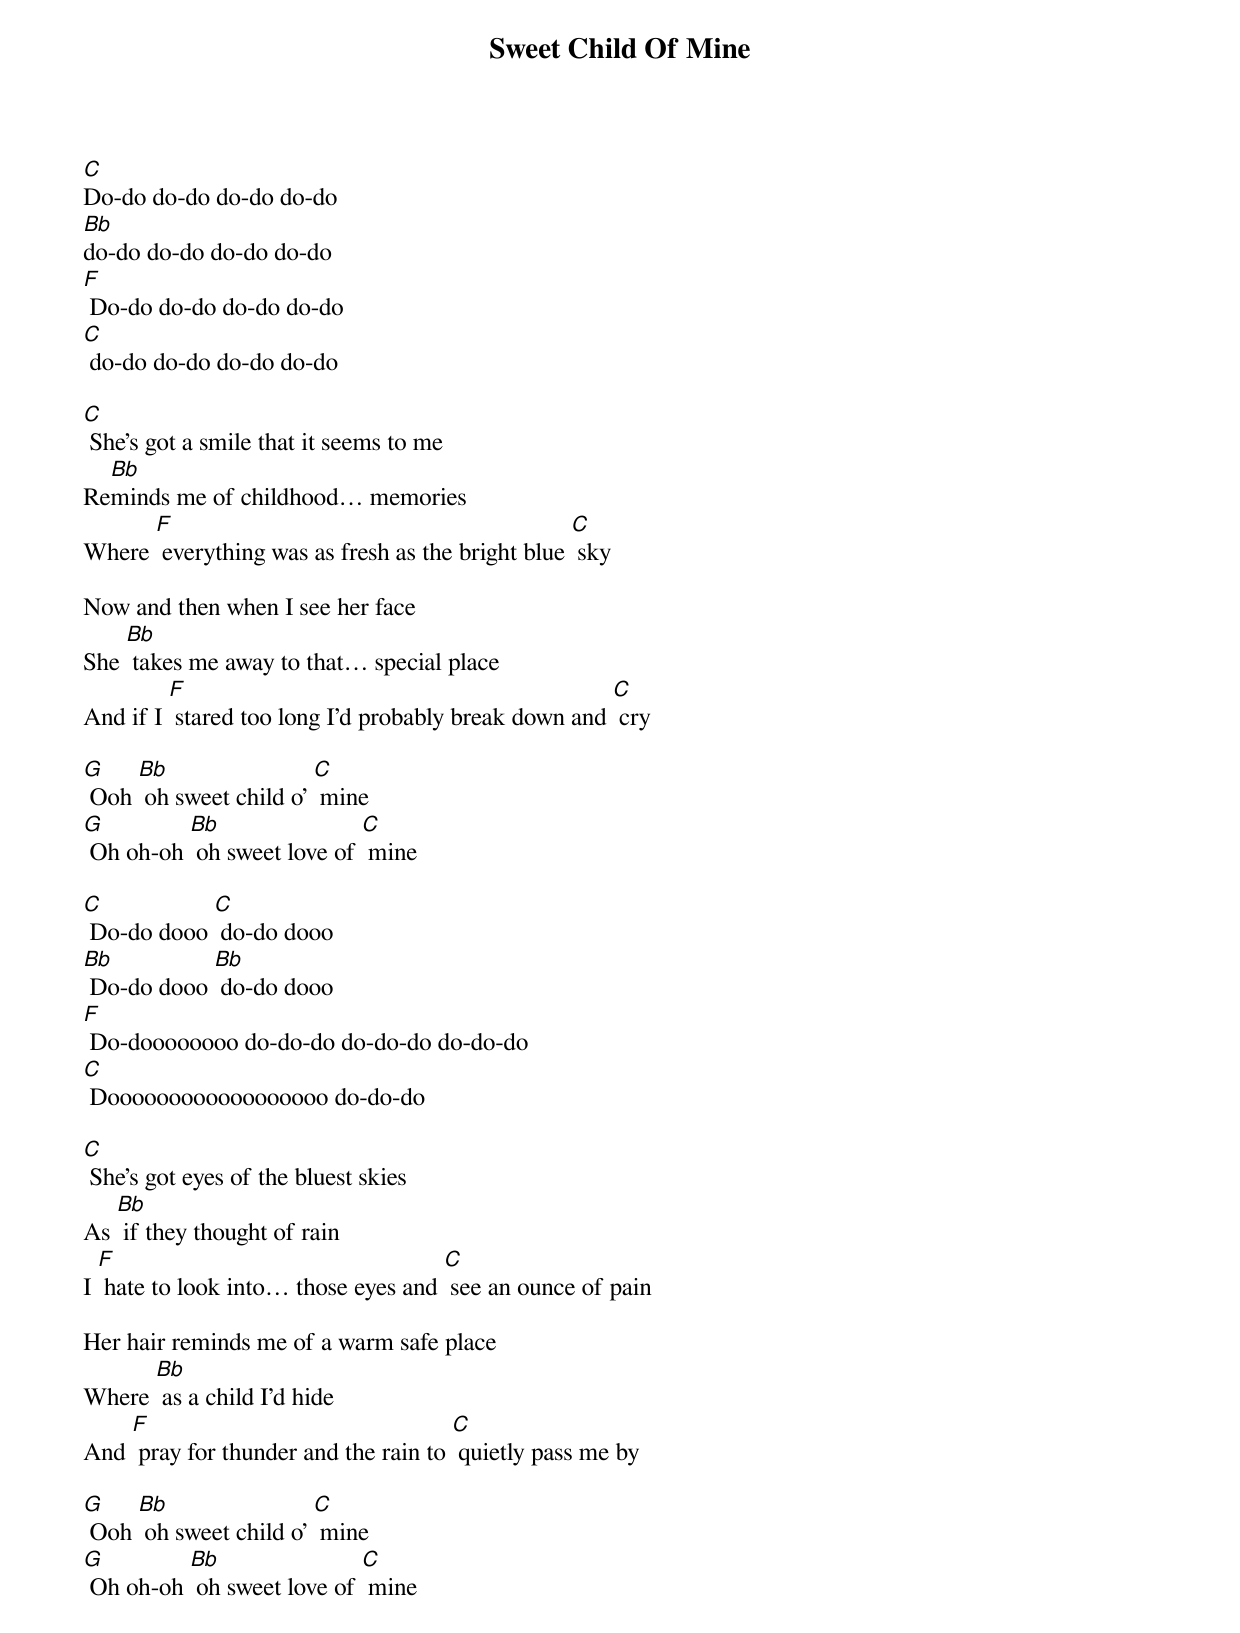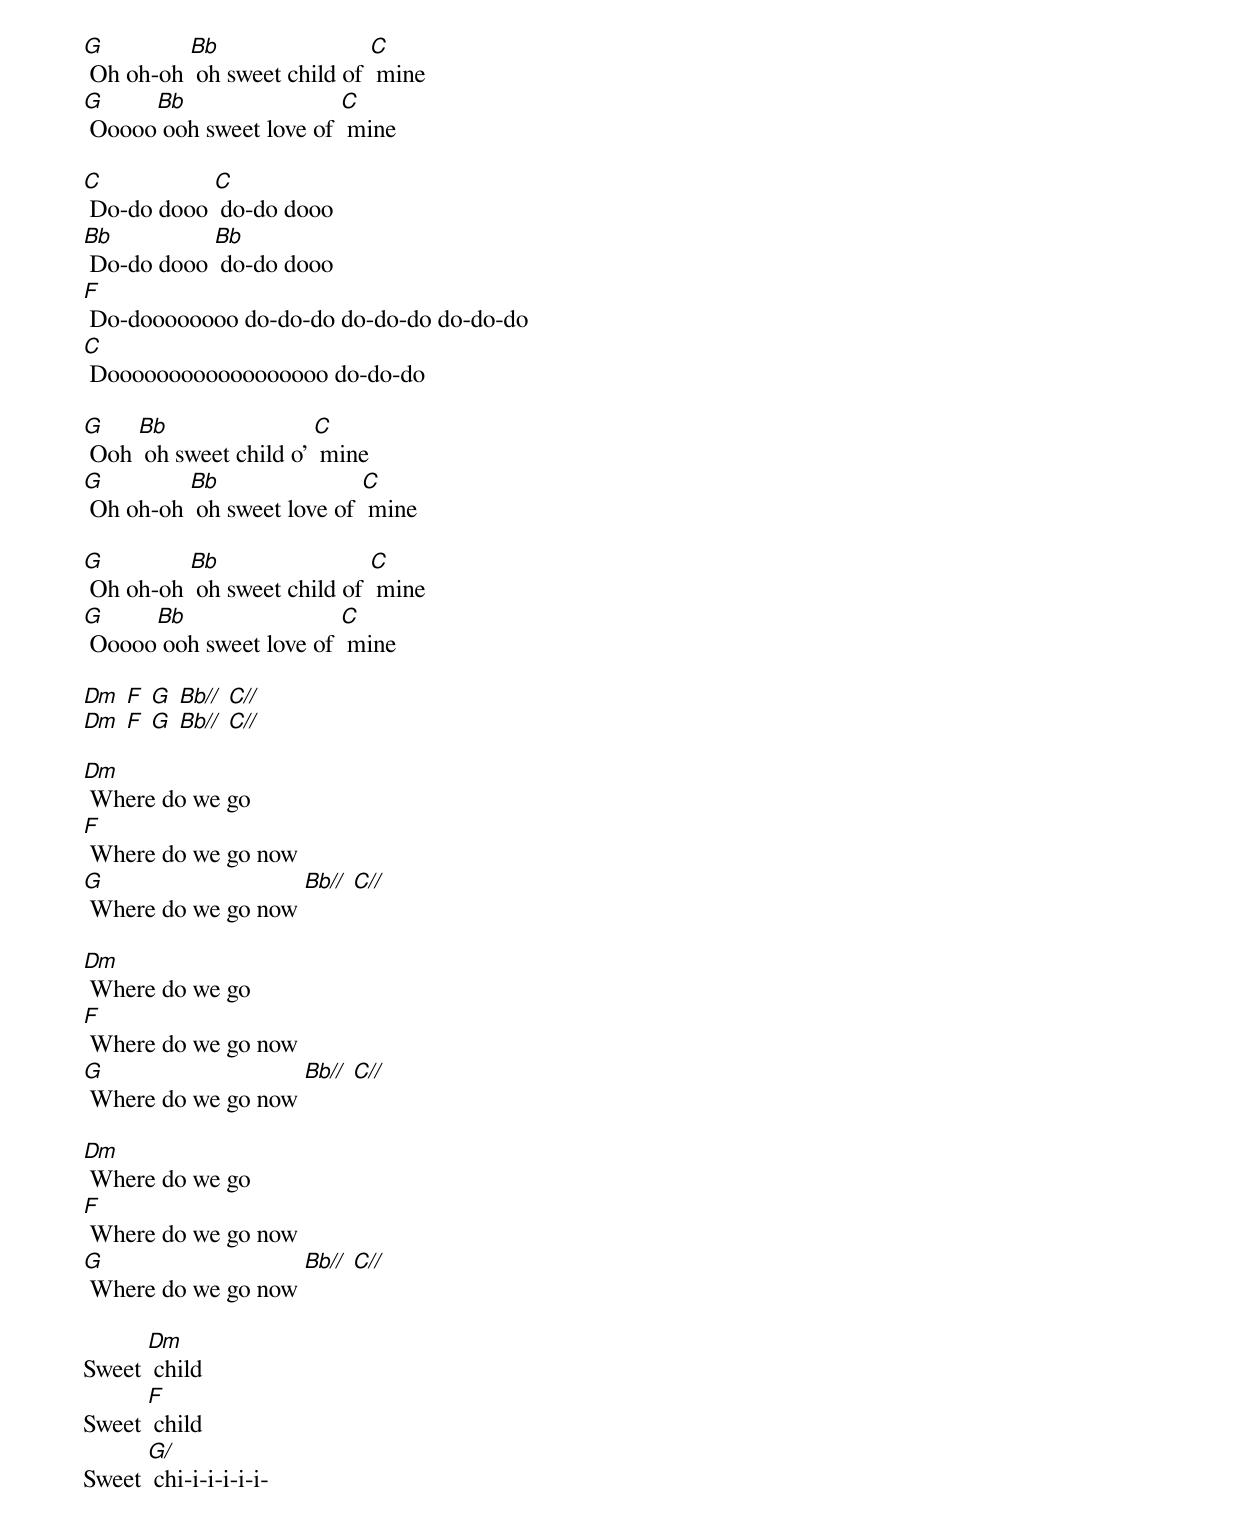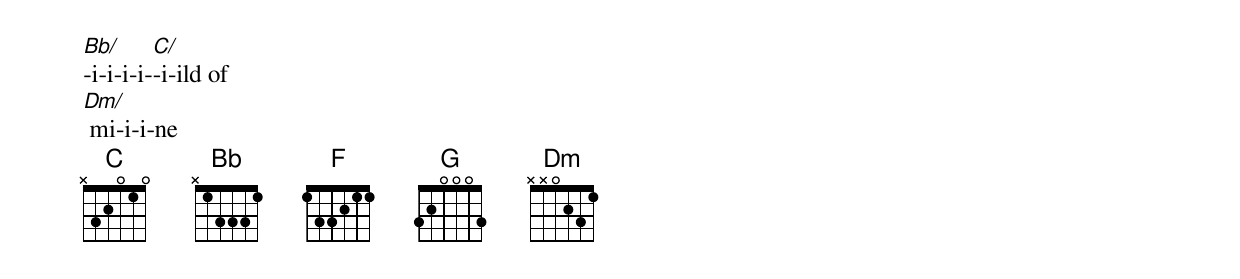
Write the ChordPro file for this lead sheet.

{t: Sweet Child Of Mine }
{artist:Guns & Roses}
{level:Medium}


[C]Do-do do-do do-do do-do
[Bb]do-do do-do do-do do-do
[F] Do-do do-do do-do do-do
[C] do-do do-do do-do do-do

[C] She's got a smile that it seems to me
Re[Bb]minds me of childhood… memories
Where [F] everything was as fresh as the bright blue [C] sky

Now and then when I see her face
She [Bb] takes me away to that… special place
And if I [F] stared too long I’d probably break down and [C] cry

[G] Ooh [Bb] oh sweet child o’ [C] mine
[G] Oh oh-oh [Bb] oh sweet love of [C] mine

[C] Do-do dooo [C] do-do dooo
[Bb] Do-do dooo [Bb] do-do dooo
[F] Do-doooooooo do-do-do do-do-do do-do-do
[C] Doooooooooooooooooo do-do-do

[C] She’s got eyes of the bluest skies
As [Bb] if they thought of rain
I [F] hate to look into… those eyes and [C] see an ounce of pain

Her hair reminds me of a warm safe place
Where [Bb] as a child I’d hide
And [F] pray for thunder and the rain to [C] quietly pass me by

[G] Ooh [Bb] oh sweet child o’ [C] mine
[G] Oh oh-oh [Bb] oh sweet love of [C] mine

[G] Oh oh-oh [Bb] oh sweet child of [C] mine
[G] Ooooo[Bb] ooh sweet love of [C] mine

[C] Do-do dooo [C] do-do dooo
[Bb] Do-do dooo [Bb] do-do dooo
[F] Do-doooooooo do-do-do do-do-do do-do-do
[C] Doooooooooooooooooo do-do-do

[G] Ooh [Bb] oh sweet child o’ [C] mine
[G] Oh oh-oh [Bb] oh sweet love of [C] mine

[G] Oh oh-oh [Bb] oh sweet child of [C] mine
[G] Ooooo[Bb] ooh sweet love of [C] mine

[Dm] [F] [G] [Bb//] [C//]
[Dm] [F] [G] [Bb//] [C//]

[Dm] Where do we go
[F] Where do we go now
[G] Where do we go now [Bb//] [C//]

[Dm] Where do we go
[F] Where do we go now
[G] Where do we go now [Bb//] [C//]

[Dm] Where do we go
[F] Where do we go now
[G] Where do we go now [Bb//] [C//]

Sweet [Dm] child
Sweet [F] child
Sweet [G/] chi-i-i-i-i-i-
[Bb/]-i-i-i-i-[C/]-i-ild of
[Dm/] mi-i-i-ne
